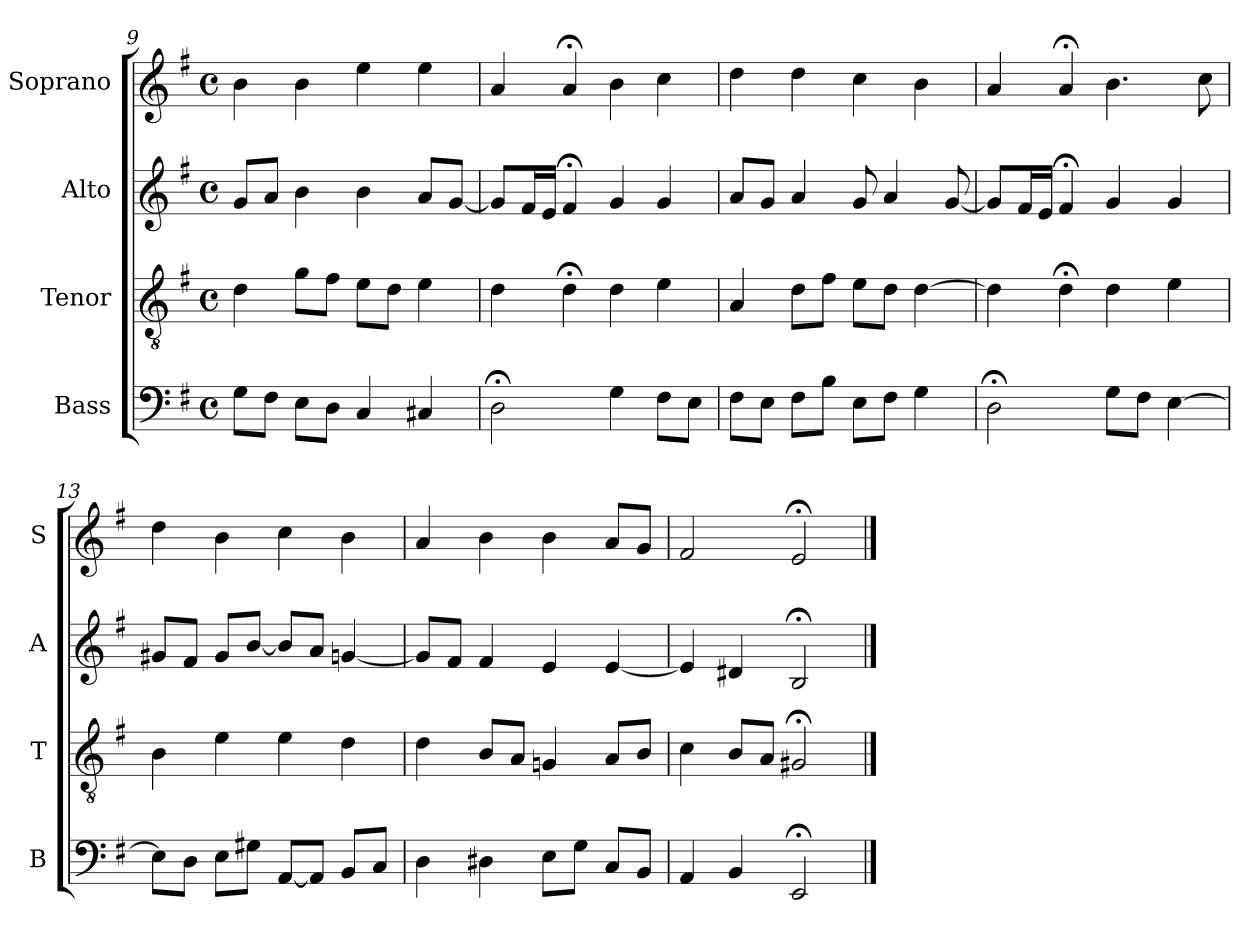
**kern	**kern	**kern	**kern
*part4	*part3	*part2	*part1
*staff4	*staff3	*staff2	*staff1
*I"Bass	*I"Tenor	*I"Alto	*I"Soprano
*I'B	*I'T	*I'A	*I'S
*clefF4	*clefGv2	*clefG2	*clefG2
*k[f#]	*k[f#]	*k[f#]	*k[f#]
*e:	*e:	*e:	*e:
*M4/4	*M4/4	*M4/4	*M4/4
*met(c)	*met(c)	*met(c)	*met(c)
=9	=9	=9	=9
8GL	4d	8gL	4b
8F#J	.	8aJ	.
8EL	8gL	4b	4b
8DJ	8f#J	.	.
4C	8eL	4b	4ee
.	8dJ	.	.
4C#X	4e	8aL	4ee
.	.	[8gJ	.
=10	=10	=10	=10
2D;<	4d	8gL]	4a
.	.	16f#L	.
.	.	16eJJ	.
.	4d;<	4f#;<	4a;<
4G	4d	4g	4b
8F#L	4e	4g	4cc
8EJ	.	.	.
=11	=11	=11	=11
8F#L	4A	8aL	4dd
8EJ	.	8gJ	.
8F#L	8dL	4a	4dd
8BJ	8f#J	.	.
8EL	8eL	8g	4cc
8F#J	8dJ	4a	.
4G	[4d	.	4b
.	.	[8g	.
=12	=12	=12	=12
2D;<	4d]	8gL]	4a
.	.	16f#L	.
.	.	16eJJ	.
.	4d;<	4f#;<	4a;<
8GL	4d	4g	4.b
8F#J	.	.	.
[4E	4e	4g	.
.	.	.	8cc
=13	=13	=13	=13
8EL]	4Bi	8g#XL	4dd
8DiJ	.	8f#J	.
8EiL	4ei	8g#L	4b
8G#XJ	.	[8bJ	.
[8AAL	4e	8bL]	4cc
8AAJ]	.	8aJ	.
8BBL	4d	[4gn	4b
8CJ	.	.	.
=14	=14	=14	=14
4D	4d	8gL]	4a
.	.	8f#J	.
4D#X	8BL	4f#	4b
.	8AJ	.	.
8EL	4Gn	4e	4b
8GJ	.	.	.
8CL	8AL	[4e	8aL
8BBJ	8BJ	.	8gJ
=15	=15	=15	=15
4AA	4c	4e]	2f#
4BB	8BL	4d#X	.
.	8AJ	.	.
2EE;<	2G#X;<	2B;<	2e;<
==	==	==	==
*-	*-	*-	*-
